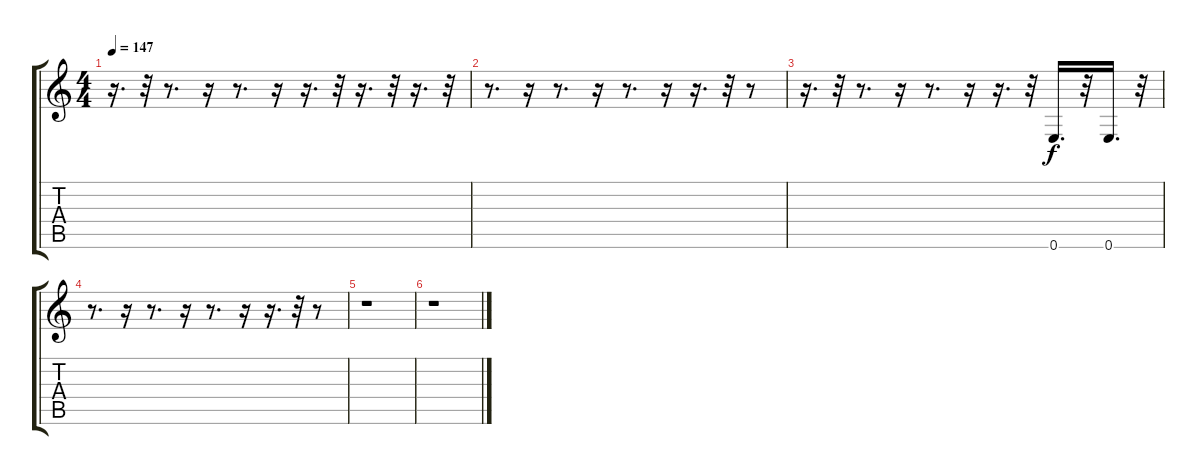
\track "" {instrument electricbassfinger}
\staff {score tabs}
\tuning (E4 B3 G3 D3 A2 E2) {hide}
\ts (4 4)
\tempo 147
\clef g2
\ks c
r.16{d dy f} r.32 r.8{d} r.16 r.8{d} r.16 r.16{d} r.32 r.16{d} r.32 r.16{d} r.32 |
r.8{d} r.16 r.8{d} r.16 r.8{d} r.16 r.16{d} r.32 r.8 |
r.16{d} r.32 r.8{d} r.16 r.8{d} r.16 r.16{d} r.32 0.6.16{d} r.32 0.6.16{d} r.32 |
r.8{d} r.16 r.8{d} r.16 r.8{d} r.16 r.16{d} r.32 r.8 |
r.1 |
r.1
